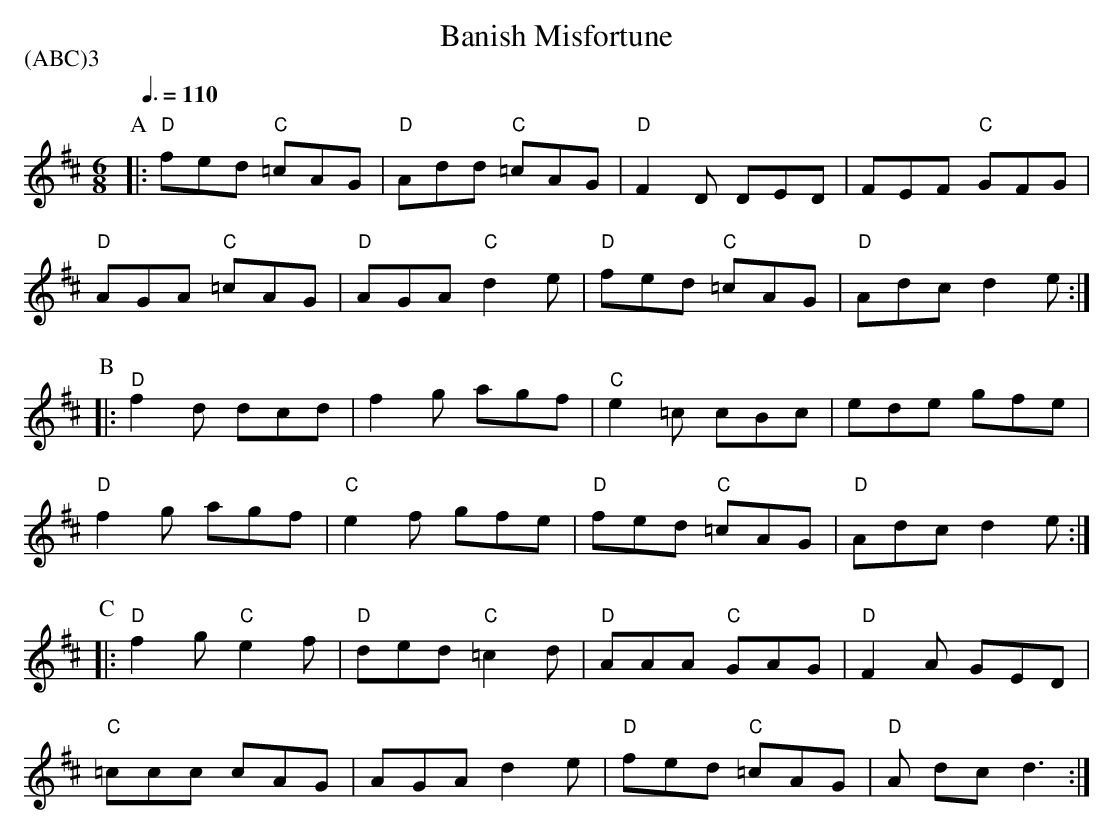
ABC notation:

X:1
T:Banish Misfortune
P:(ABC)3
M:6/8
L:1/8
Q:3/8=110
K:D
[P:A]|:"D"fed "C"=cAG|"D"Add "C"=cAG|"D"F2 D DED|FEF "C"GFG|
"D"AGA "C"=cAG|"D"AGA"C"d2 e|"D"fed "C"=cAG|"D"Adc d2 e:|
[P:B]|:"D"f2 d dcd|f2g agf|"C"e2 =c cBc|ede gfe|
"D"
f2 g agf|"C"e2 f gfe|"D"fed "C"=cAG|"D"Adc d2 e:|
[P:C]|:"D"f2g "C"e2f|"D"ded "C"=c2d|"D"AAA "C"GAG|"D"F2A GED|
"C"=ccc cAG|AGA d2 e|"D"fed "C"=cAG|"D"A dc d3:|]
